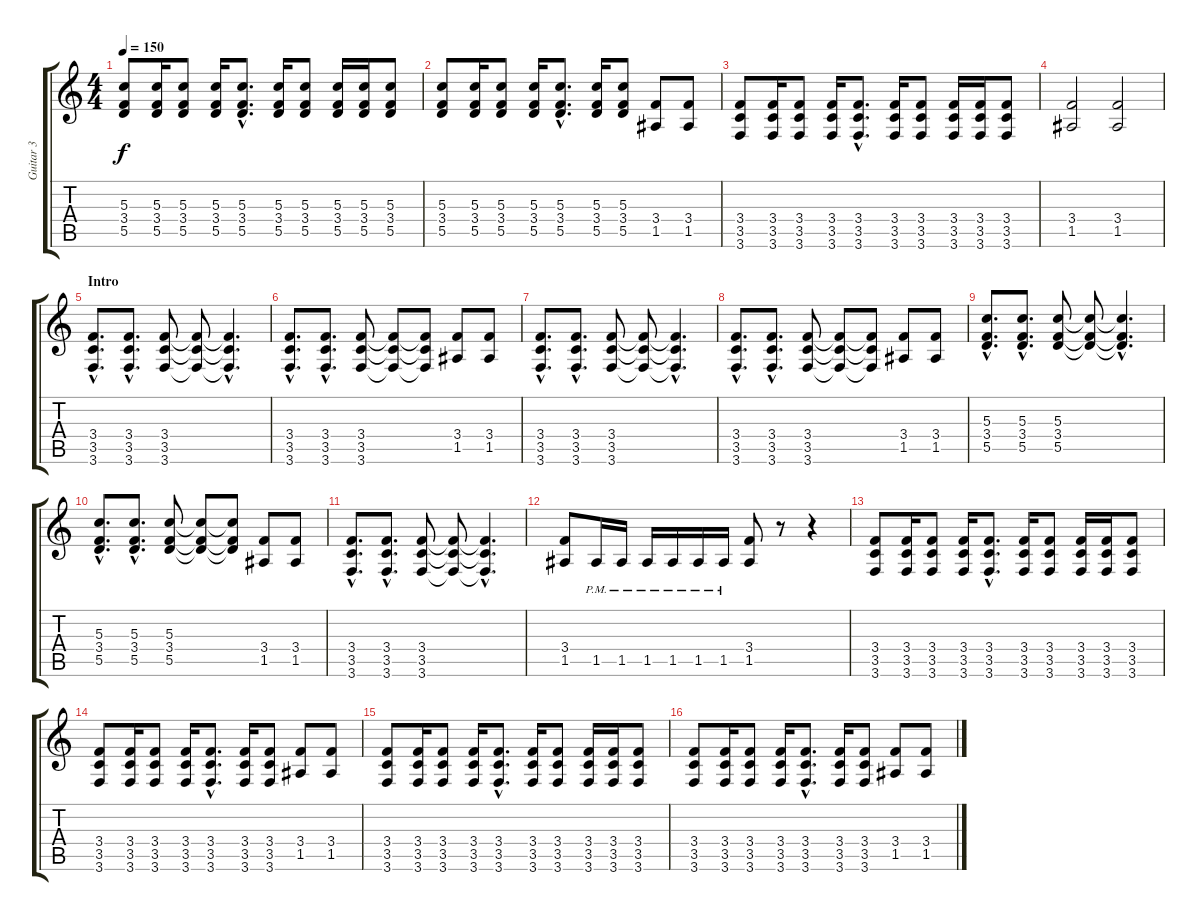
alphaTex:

\track ("Guitar 3" "Guitar 3") {instrument overdrivenguitar}
\staff {score tabs}
\tuning (E4 B3 G3 D3 A2 D2) {hide}
\ts (4 4)
\tempo 150
\clef g2
\ks c
(5.3 3.4 5.5).8{dy f instrument electricguitarclean} (5.3 3.4 5.5).16 (5.3 3.4 5.5).8 (5.3 3.4 5.5).16 (5.3{hac} 3.4{hac} 5.5{hac}).8{d} (5.3 3.4 5.5).16 (5.3 3.4 5.5).8 (5.3 3.4 5.5).16 (5.3 3.4 5.5).16 (5.3 3.4 5.5).8 |
(5.3 3.4 5.5).8{instrument electricguitarclean} (5.3 3.4 5.5).16 (5.3 3.4 5.5).8 (5.3 3.4 5.5).16 (5.3{hac} 3.4{hac} 5.5{hac}).8{d} (5.3 3.4 5.5).16 (5.3 3.4 5.5).8 (3.4 1.5).8 (3.4 1.5).8 |
(3.4 3.5 3.6).8{instrument electricguitarclean} (3.4 3.5 3.6).16 (3.4 3.5 3.6).8 (3.4 3.5 3.6).16 (3.4{hac} 3.5{hac} 3.6{hac}).8{d} (3.4 3.5 3.6).16 (3.4 3.5 3.6).8 (3.4 3.5 3.6).16 (3.4 3.5 3.6).16 (3.4 3.5 3.6).8 |
(3.4 1.5).2{instrument electricguitarclean} (3.4 1.5).2 |
\section ("" "Intro")
(3.4{hac} 3.5{hac} 3.6{hac}).8{d balance 16 instrument overdrivenguitar} (3.4{hac} 3.5{hac} 3.6{hac}).8{d} (3.4 3.5 3.6).8 (3.4{t} 3.5{t} 3.6{t}).8 (3.4{hac t} 3.5{hac t} 3.6{hac t}).4{d} |
(3.4{hac} 3.5{hac} 3.6{hac}).8{d} (3.4{hac} 3.5{hac} 3.6{hac}).8{d} (3.4 3.5 3.6).8 (3.4{t} 3.5{t} 3.6{t}).8 (3.4{t} 3.5{t} 3.6{t}).8 (3.4 1.5).8 (3.4 1.5).8 |
(3.4{hac} 3.5{hac} 3.6{hac}).8{d} (3.4{hac} 3.5{hac} 3.6{hac}).8{d} (3.4 3.5 3.6).8 (3.4{t} 3.5{t} 3.6{t}).8 (3.4{hac t} 3.5{hac t} 3.6{hac t}).4{d} |
(3.4{hac} 3.5{hac} 3.6{hac}).8{d} (3.4{hac} 3.5{hac} 3.6{hac}).8{d} (3.4 3.5 3.6).8 (3.4{t} 3.5{t} 3.6{t}).8 (3.4{t} 3.5{t} 3.6{t}).8 (3.4 1.5).8 (3.4 1.5).8 |
(5.3{hac} 3.4{hac} 5.5{hac}).8{d} (5.3{hac} 3.4{hac} 5.5{hac}).8{d} (5.3 3.4 5.5).8 (5.3{t} 3.4{t} 5.5{t}).8 (5.3{hac t} 3.4{hac t} 5.5{hac t}).4{d} |
(5.3{hac} 3.4{hac} 5.5{hac}).8{d} (5.3{hac} 3.4{hac} 5.5{hac}).8{d} (5.3 3.4 5.5).8 (5.3{t} 3.4{t} 5.5{t}).8 (5.3{t} 3.4{t} 5.5{t}).8 (3.4 1.5).8 (3.4 1.5).8 |
(3.4{hac} 3.5{hac} 3.6{hac}).8{d} (3.4{hac} 3.5{hac} 3.6{hac}).8{d} (3.4 3.5 3.6).8 (3.4{t} 3.5{t} 3.6{t}).8 (3.4{hac t} 3.5{hac t} 3.6{hac t}).4{d} |
(3.4 1.5).8 1.5{pm}.16 1.5{pm}.16 1.5{pm}.16 1.5{pm}.16 1.5{pm}.16 1.5{pm}.16 (3.4 1.5).8 r.8 r.4 |
(3.4 3.5 3.6).8{instrument electricguitarclean} (3.4 3.5 3.6).16 (3.4 3.5 3.6).8 (3.4 3.5 3.6).16 (3.4{hac} 3.5{hac} 3.6{hac}).8{d} (3.4 3.5 3.6).16 (3.4 3.5 3.6).8 (3.4 3.5 3.6).16 (3.4 3.5 3.6).16 (3.4 3.5 3.6).8 |
(3.4 3.5 3.6).8{instrument electricguitarclean} (3.4 3.5 3.6).16 (3.4 3.5 3.6).8 (3.4 3.5 3.6).16 (3.4{hac} 3.5{hac} 3.6{hac}).8{d} (3.4 3.5 3.6).16 (3.4 3.5 3.6).8 (3.4 1.5).8 (3.4 1.5).8 |
(3.4 3.5 3.6).8{instrument electricguitarclean} (3.4 3.5 3.6).16 (3.4 3.5 3.6).8 (3.4 3.5 3.6).16 (3.4{hac} 3.5{hac} 3.6{hac}).8{d} (3.4 3.5 3.6).16 (3.4 3.5 3.6).8 (3.4 3.5 3.6).16 (3.4 3.5 3.6).16 (3.4 3.5 3.6).8 |
(3.4 3.5 3.6).8{instrument electricguitarclean} (3.4 3.5 3.6).16 (3.4 3.5 3.6).8 (3.4 3.5 3.6).16 (3.4{hac} 3.5{hac} 3.6{hac}).8{d} (3.4 3.5 3.6).16 (3.4 3.5 3.6).8 (3.4 1.5).8 (3.4 1.5).8
